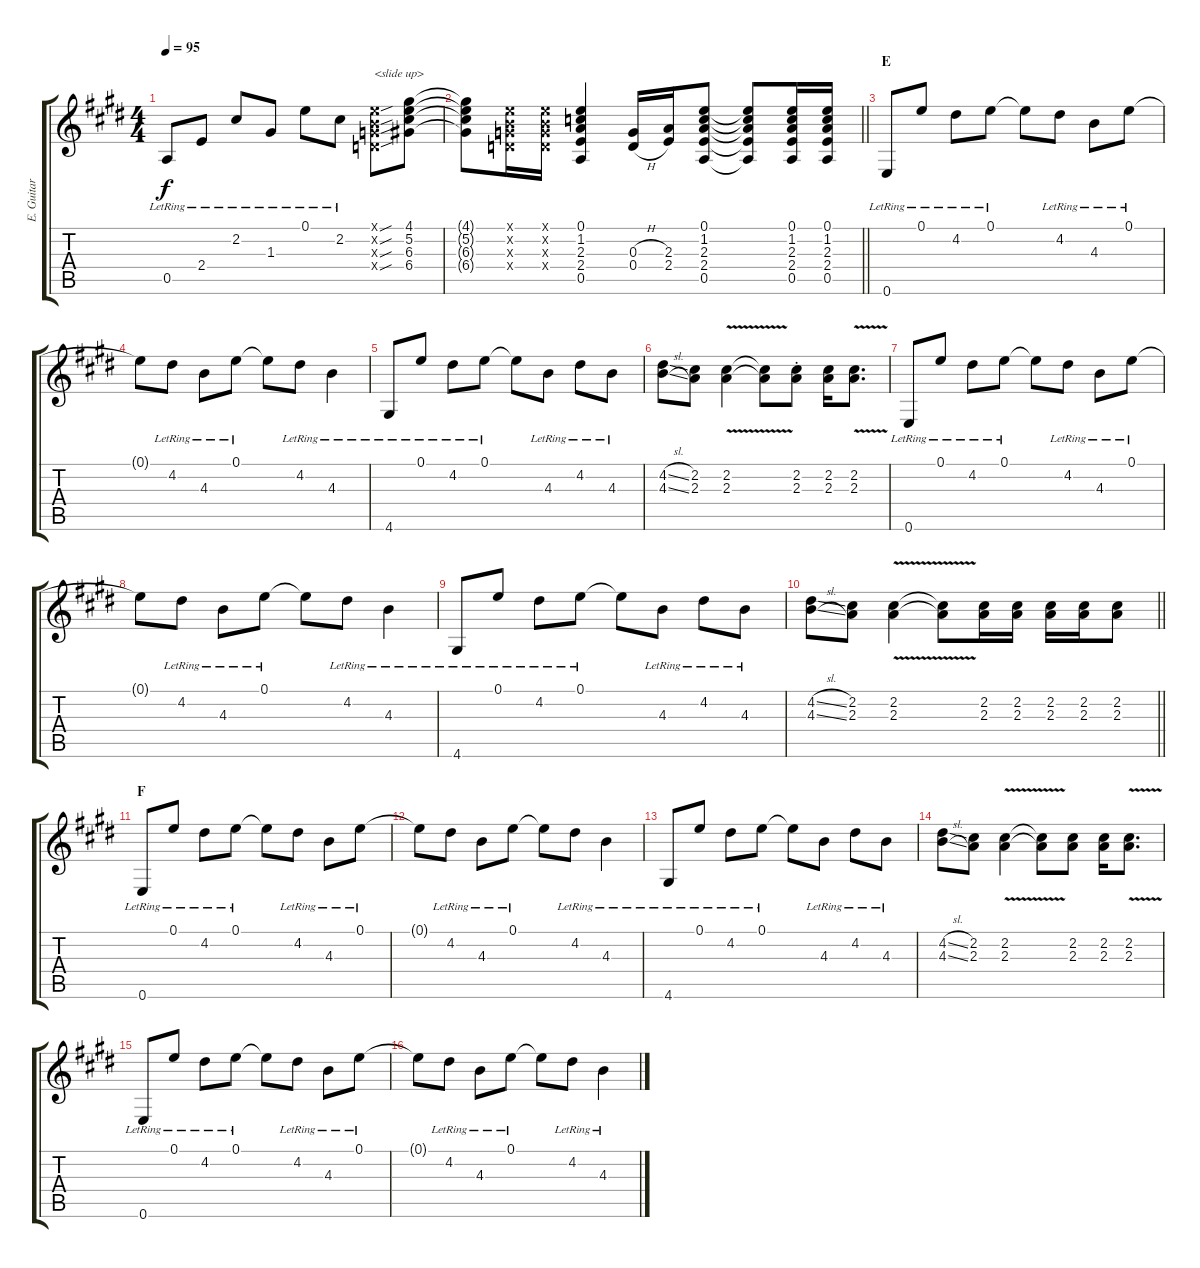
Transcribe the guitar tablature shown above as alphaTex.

\track ("E. Guitar II" "E. Guitar ") {instrument overdrivenguitar}
\staff {score tabs}
\tuning (E4 B3 G3 D3 A2 E2) {hide}
\ts (4 4)
\tempo 95
\clef g2
\ks e
0.5{lr}.8{dy f} 2.4{lr}.8 2.2{lr}.8 1.3{lr}.8 0.1{lr}.8 2.2{lr}.8 (0.1{sou x} 0.2{sou x} 0.3{sou x} 0.4{sou x}).8{txt "<slide up>"} (4.1 5.2 6.3 6.4).8 |
\barLineRight lightlight
(4.1{t} 5.2{t} 6.3{t} 6.4{t}).8 (0.1{x} 0.2{x} 0.3{x} 0.4{x}).16 (0.1{x} 0.2{x} 0.3{x} 0.4{x}).16 (0.1 1.2 2.3 2.4 0.5).4 (0.3{h} 0.4{h}).16 (2.3 2.4).16 (0.1 1.2 2.3 2.4 0.5).8 (0.1{t} 1.2{t} 2.3{t} 2.4{t} 0.5{t}).8 (0.1 1.2 2.3 2.4 0.5).16 (0.1 1.2 2.3 2.4 0.5).16 |
\section ("" "E")
0.6{lr}.8 0.1{lr}.8 4.2{lr}.8 0.1{lr}.8 0.1{t}.8 4.2{lr}.8 4.3{lr}.8 0.1{lr}.8 |
0.1{t}.8 4.2{lr}.8 4.3{lr}.8 0.1{lr}.8 0.1{t}.8 4.2{lr}.8 4.3{lr}.4 |
4.6{lr}.8 0.1{lr}.8 4.2{lr}.8 0.1{lr}.8 0.1{t}.8 4.3{lr}.8 4.2{lr}.8 4.3{lr}.8 |
(4.2{sl} 4.3{sl}).8 (2.2 2.3).8 (2.2{v} 2.3{v}).4 (2.2{t} 2.3{t}).8 (2.2{st} 2.3{st}).8 (2.2 2.3).16 (2.2{v} 2.3{v}).8{d} |
0.6{lr}.8 0.1{lr}.8 4.2{lr}.8 0.1{lr}.8 0.1{t}.8 4.2{lr}.8 4.3{lr}.8 0.1{lr}.8 |
0.1{t}.8 4.2{lr}.8 4.3{lr}.8 0.1{lr}.8 0.1{t}.8 4.2{lr}.8 4.3{lr}.4 |
4.6{lr}.8 0.1{lr}.8 4.2{lr}.8 0.1{lr}.8 0.1{t}.8 4.3{lr}.8 4.2{lr}.8 4.3{lr}.8 |
\barLineRight lightlight
(4.2{sl} 4.3{sl}).8 (2.2 2.3).8 (2.2{v} 2.3{v}).4 (2.2{t} 2.3{t}).8 (2.2 2.3).16 (2.2 2.3).16 (2.2 2.3).16 (2.2 2.3).16 (2.2 2.3).8 |
\section ("" "F")
0.6{lr}.8 0.1{lr}.8 4.2{lr}.8 0.1{lr}.8 0.1{t}.8 4.2{lr}.8 4.3{lr}.8 0.1{lr}.8 |
0.1{t}.8 4.2{lr}.8 4.3{lr}.8 0.1{lr}.8 0.1{t}.8 4.2{lr}.8 4.3{lr}.4 |
4.6{lr}.8 0.1{lr}.8 4.2{lr}.8 0.1{lr}.8 0.1{t}.8 4.3{lr}.8 4.2{lr}.8 4.3{lr}.8 |
(4.2{sl} 4.3{sl}).8 (2.2 2.3).8 (2.2{v} 2.3{v}).4 (2.2{t} 2.3{t}).8 (2.2 2.3).8 (2.2 2.3).16 (2.2{v} 2.3{v}).8{d} |
0.6{lr}.8 0.1{lr}.8 4.2{lr}.8 0.1{lr}.8 0.1{t}.8 4.2{lr}.8 4.3{lr}.8 0.1{lr}.8 |
0.1{t}.8 4.2{lr}.8 4.3{lr}.8 0.1{lr}.8 0.1{t}.8 4.2{lr}.8 4.3{lr}.4
